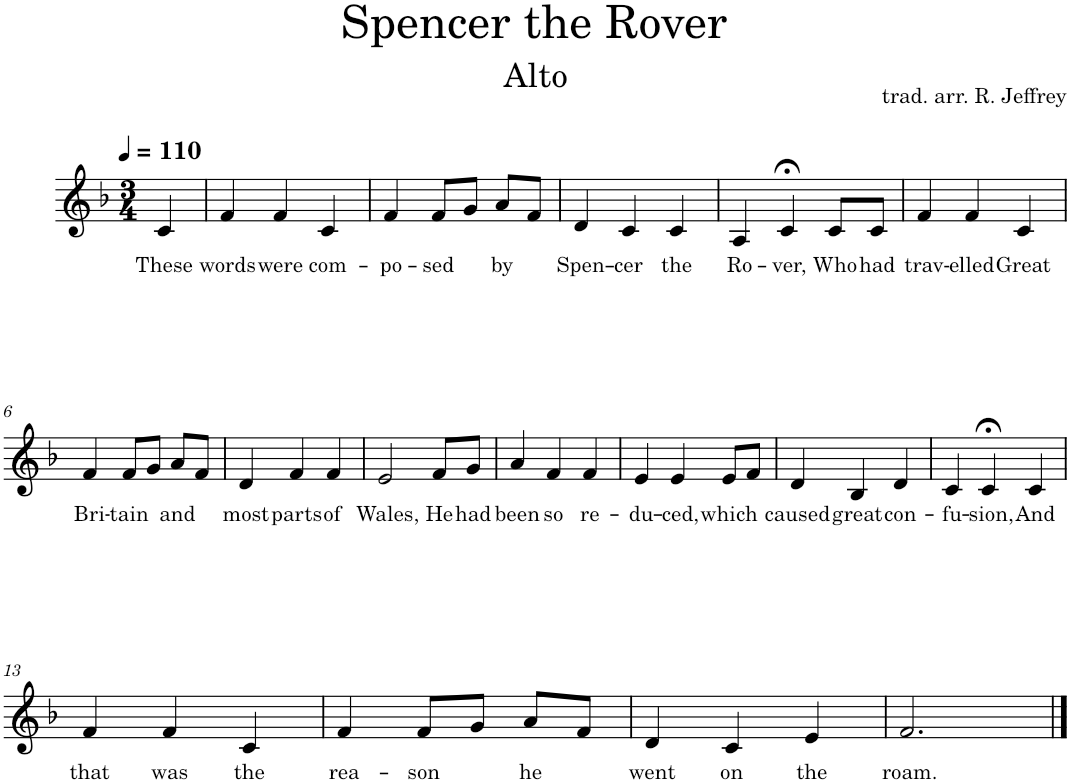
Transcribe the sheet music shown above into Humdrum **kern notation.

**kern	**text
*part1	*part1
*staff1	*staff1
*I"Piano	*
*I'Pno.	*
*clefG2	*
*k[b-]	*
*M3/4	*
*MM110	*
=	=
!	!LO:LY:b
4c/	These
=1	=1
!	!LO:LY:b
4f/	words
!	!LO:LY:b
4f/	were
!	!LO:LY:b
4c/	com-
=2	=2
!	!LO:LY:b
4f/	-po-
!	!LO:LY:b
8f/L	-sed
8g/J	.
!	!LO:LY:b
8a/L	by
8f/J	.
=3	=3
!	!LO:LY:b
4d/	Spen-
!	!LO:LY:b
4c/	-cer
!	!LO:LY:b
4c/	the
=4	=4
!	!LO:LY:b
4A/	Ro-
!	!LO:LY:b
4c;</	-ver,
!	!LO:LY:b
8c/L	Who
!	!LO:LY:b
8c/J	had
=5	=5
!	!LO:LY:b
4f/	trav-
!	!LO:LY:b
4f/	-elled
!	!LO:LY:b
4c/	Great
!!LO:LB:g=z
=6	=6
!	!LO:LY:b
4f/	Bri-
!	!LO:LY:b
8f/L	-tain
8g/J	.
!	!LO:LY:b
8a/L	and
8f/J	.
=7	=7
!	!LO:LY:b
4d/	most
!	!LO:LY:b
4f/	parts
!	!LO:LY:b
4f/	of
=8	=8
!	!LO:LY:b
2e/	Wales,
!	!LO:LY:b
8f/L	He
!	!LO:LY:b
8g/J	had
=9	=9
!	!LO:LY:b
4a/	been
!	!LO:LY:b
4f/	so
!	!LO:LY:b
4f/	re-
=10	=10
!	!LO:LY:b
4e/	-du-
!	!LO:LY:b
4e/	-ced,
!	!LO:LY:b
8e/L	which
8f/J	.
=11	=11
!	!LO:LY:b
4d/	caused
!	!LO:LY:b
4B-/	great
!	!LO:LY:b
4d/	con-
=12	=12
!	!LO:LY:b
4c/	-fu-
!	!LO:LY:b
4c;</	-sion,
!	!LO:LY:b
4c/	And
!!LO:LB:g=z
=13	=13
!	!LO:LY:b
4f/	that
!	!LO:LY:b
4f/	was
!	!LO:LY:b
4c/	the
=14	=14
!	!LO:LY:b
4f/	rea-
!	!LO:LY:b
8f/L	-son
8g/J	.
!	!LO:LY:b
8a/L	he
8f/J	.
=15	=15
!	!LO:LY:b
4d/	went
!	!LO:LY:b
4c/	on
!	!LO:LY:b
4e/	the
=16	=16
!	!LO:LY:b
2.f/	roam.
==	==
*-	*-
